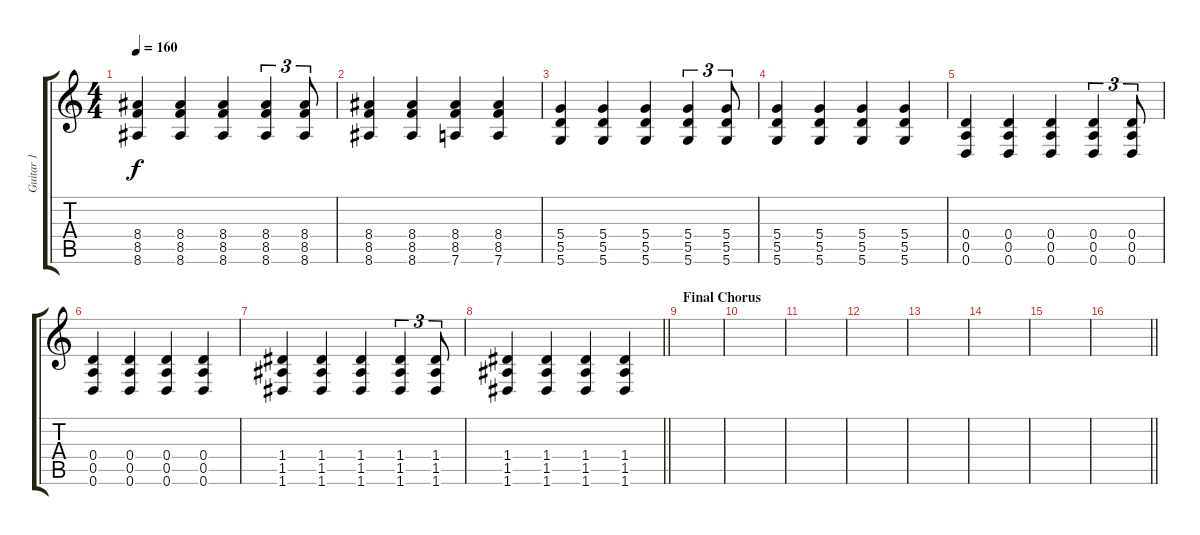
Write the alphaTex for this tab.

\track ("Guitar 1" "Guitar 1") {instrument overdrivenguitar}
\staff {score tabs}
\tuning (E4 B3 G3 D3 A2 D2) {hide}
\ts (4 4)
\tempo 160
\clef g2
\ks c
(8.4 8.5 8.6).4{dy f volume 16 instrument electricguitarclean} (8.4 8.5 8.6).4 (8.4 8.5 8.6).4 (8.4 8.5 8.6).4{tu (3 2)} (8.4 8.5 8.6).8{tu (3 2)} |
(8.4 8.5 8.6).4 (8.4 8.5 8.6).4 (8.4 8.5 7.6).4 (8.4 8.5 7.6).4 |
(5.4 5.5 5.6).4 (5.4 5.5 5.6).4 (5.4 5.5 5.6).4 (5.4 5.5 5.6).4{tu (3 2)} (5.4 5.5 5.6).8{tu (3 2)} |
(5.4 5.5 5.6).4 (5.4 5.5 5.6).4 (5.4 5.5 5.6).4 (5.4 5.5 5.6).4 |
(0.4 0.5 0.6).4 (0.4 0.5 0.6).4 (0.4 0.5 0.6).4 (0.4 0.5 0.6).4{tu (3 2)} (0.4 0.5 0.6).8{tu (3 2)} |
(0.4 0.5 0.6).4 (0.4 0.5 0.6).4 (0.4 0.5 0.6).4 (0.4 0.5 0.6).4 |
(1.4 1.5 1.6).4 (1.4 1.5 1.6).4 (1.4 1.5 1.6).4 (1.4 1.5 1.6).4{tu (3 2)} (1.4 1.5 1.6).8{tu (3 2)} |
\barLineRight lightlight
(1.4 1.5 1.6).4 (1.4 1.5 1.6).4 (1.4 1.5 1.6).4 (1.4 1.5 1.6).4 |
\section ("" "Final Chorus")
|
|
|
|
|
|
|
\barLineRight lightlight
